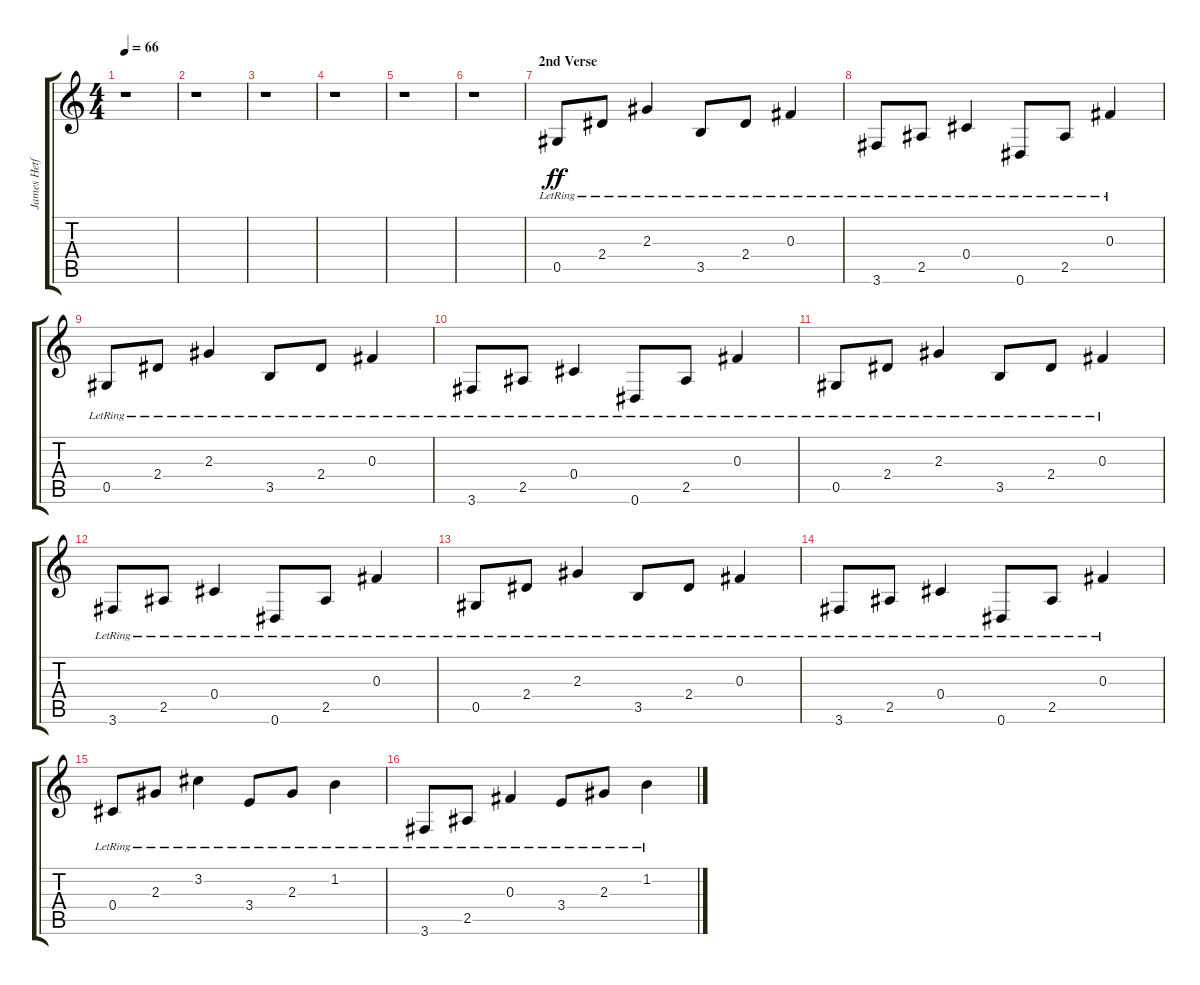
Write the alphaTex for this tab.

\track ("James Hetfield (Acoustic)" "James Hetf") {instrument acousticguitarsteel}
\staff {score tabs}
\tuning (Eb4 Bb3 Gb3 Db3 Ab2 Eb2) {hide}
\ts (4 4)
\tempo 66
\clef g2
\ks c
r.1{dy ff} |
r.1 |
r.1 |
r.1 |
r.1 |
r.1 |
\section ("" "2nd Verse")
0.5{lr}.8 2.4{lr}.8 2.3{lr}.4 3.5{lr}.8 2.4{lr}.8 0.3{lr}.4 |
3.6{lr}.8 2.5{lr}.8 0.4{lr}.4 0.6{lr}.8 2.5{lr}.8 0.3{lr}.4 |
0.5{lr}.8 2.4{lr}.8 2.3{lr}.4 3.5{lr}.8 2.4{lr}.8 0.3{lr}.4 |
3.6{lr}.8 2.5{lr}.8 0.4{lr}.4 0.6{lr}.8 2.5{lr}.8 0.3{lr}.4 |
0.5{lr}.8 2.4{lr}.8 2.3{lr}.4 3.5{lr}.8 2.4{lr}.8 0.3{lr}.4 |
3.6{lr}.8 2.5{lr}.8 0.4{lr}.4 0.6{lr}.8 2.5{lr}.8 0.3{lr}.4 |
0.5{lr}.8 2.4{lr}.8 2.3{lr}.4 3.5{lr}.8 2.4{lr}.8 0.3{lr}.4 |
3.6{lr}.8 2.5{lr}.8 0.4{lr}.4 0.6{lr}.8 2.5{lr}.8 0.3{lr}.4 |
0.4{lr}.8 2.3{lr}.8 3.2{lr}.4 3.4{lr}.8 2.3{lr}.8 1.2{lr}.4 |
3.6{lr}.8 2.5{lr}.8 0.3{lr}.4 3.4{lr}.8 2.3{lr}.8 1.2{lr}.4
